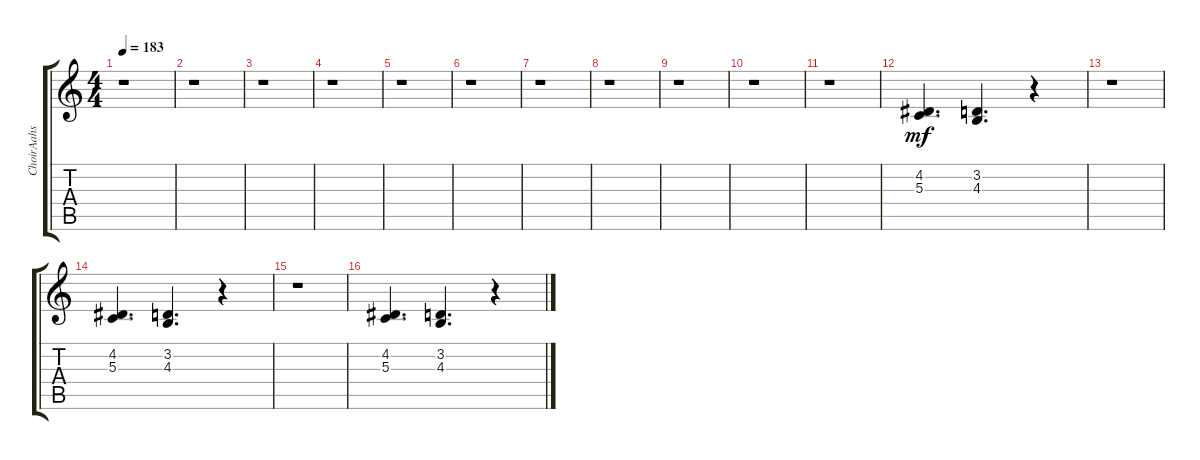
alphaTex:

\track ("ChoirAahs" "ChoirAahs") {instrument choiraahs}
\staff {score tabs}
\tuning (E4 B3 G3 D3 A2 E2) {hide}
\ts (4 4)
\tempo 183
\clef g2
\ks c
r.1{dy f} |
r.1 |
r.1 |
r.1 |
r.1 |
r.1 |
r.1 |
r.1 |
r.1 |
r.1 |
r.1 |
(4.2 5.3).4{d dy mf} (3.2 4.3).4{d} r.4 |
r.1 |
(4.2 5.3).4{d} (3.2 4.3).4{d} r.4 |
r.1 |
(4.2 5.3).4{d} (3.2 4.3).4{d} r.4
